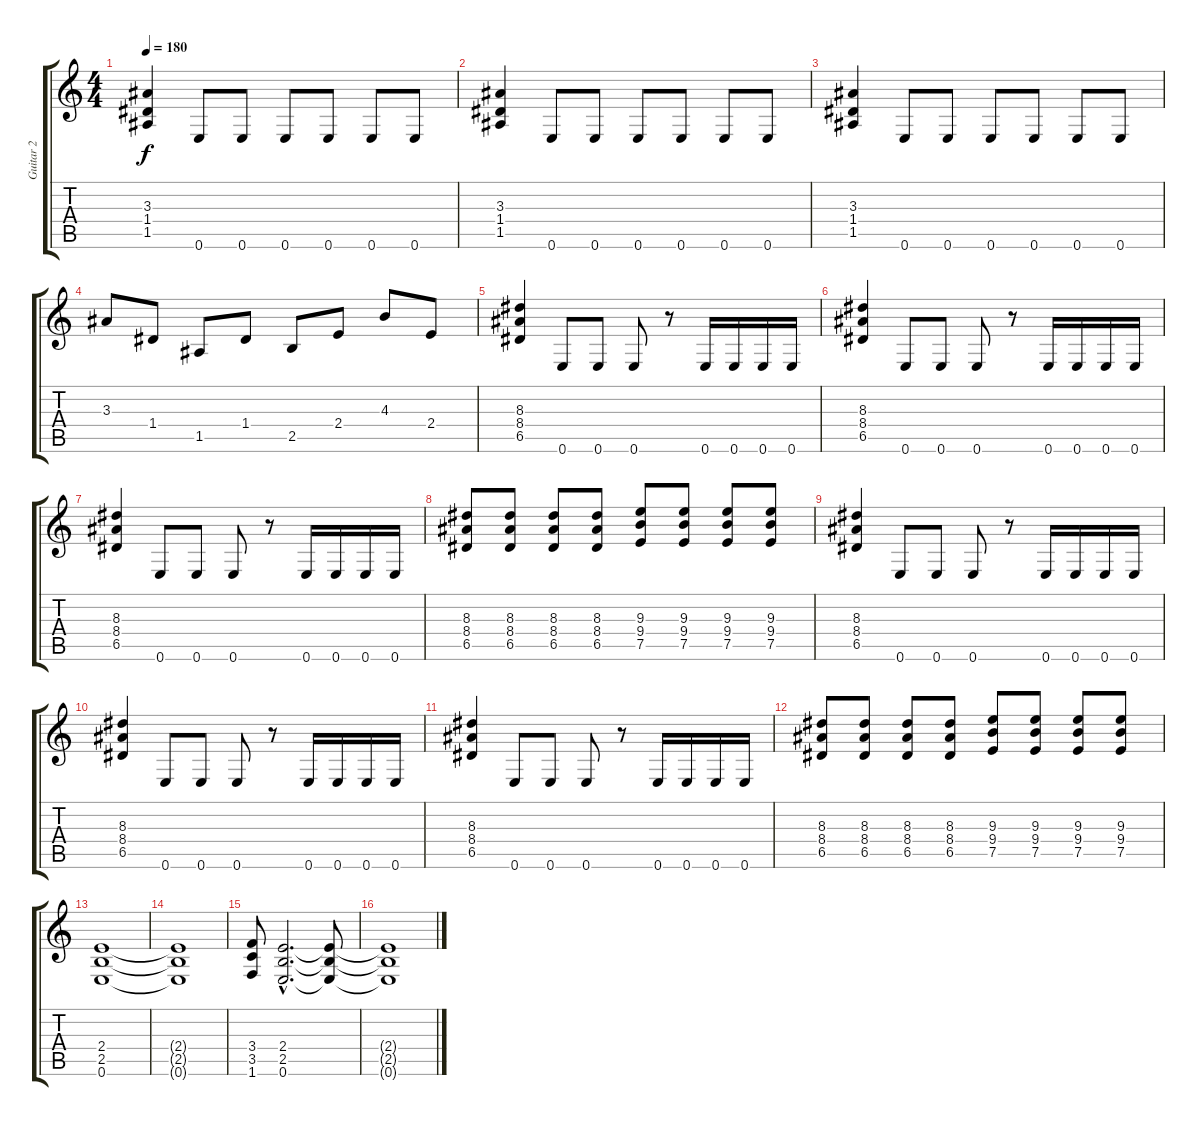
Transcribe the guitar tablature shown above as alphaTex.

\track ("Guitar 2" "Guitar 2") {instrument overdrivenguitar}
\staff {score tabs}
\tuning (E4 B3 G3 D3 A2 E2) {hide}
\ts (4 4)
\tempo 180
\clef g2
\ks c
(3.3 1.4 1.5).4{dy f} 0.6.8 0.6.8 0.6.8 0.6.8 0.6.8 0.6.8 |
(3.3 1.4 1.5).4 0.6.8 0.6.8 0.6.8 0.6.8 0.6.8 0.6.8 |
(3.3 1.4 1.5).4 0.6.8 0.6.8 0.6.8 0.6.8 0.6.8 0.6.8 |
3.3.8 1.4.8 1.5.8 1.4.8 2.5.8 2.4.8 4.3.8 2.4.8 |
(8.3 8.4 6.5).4 0.6.8 0.6.8 0.6.8 r.8 0.6.16 0.6.16 0.6.16 0.6.16 |
(8.3 8.4 6.5).4 0.6.8 0.6.8 0.6.8 r.8 0.6.16 0.6.16 0.6.16 0.6.16 |
(8.3 8.4 6.5).4 0.6.8 0.6.8 0.6.8 r.8 0.6.16 0.6.16 0.6.16 0.6.16 |
(8.3 8.4 6.5).8 (8.3 8.4 6.5).8 (8.3 8.4 6.5).8 (8.3 8.4 6.5).8 (9.3 9.4 7.5).8 (9.3 9.4 7.5).8 (9.3 9.4 7.5).8 (9.3 9.4 7.5).8 |
(8.3 8.4 6.5).4 0.6.8 0.6.8 0.6.8 r.8 0.6.16 0.6.16 0.6.16 0.6.16 |
(8.3 8.4 6.5).4 0.6.8 0.6.8 0.6.8 r.8 0.6.16 0.6.16 0.6.16 0.6.16 |
(8.3 8.4 6.5).4 0.6.8 0.6.8 0.6.8 r.8 0.6.16 0.6.16 0.6.16 0.6.16 |
(8.3 8.4 6.5).8 (8.3 8.4 6.5).8 (8.3 8.4 6.5).8 (8.3 8.4 6.5).8 (9.3 9.4 7.5).8 (9.3 9.4 7.5).8 (9.3 9.4 7.5).8 (9.3 9.4 7.5).8 |
(2.4 2.5 0.6).1 |
(2.4{t} 2.5{t} 0.6{t}).1 |
(3.4 3.5 1.6).8 (2.4{hac} 2.5{hac} 0.6{hac}).2{d} (2.4{t} 2.5{t} 0.6{t}).8 |
(2.4{t} 2.5{t} 0.6{t}).1
